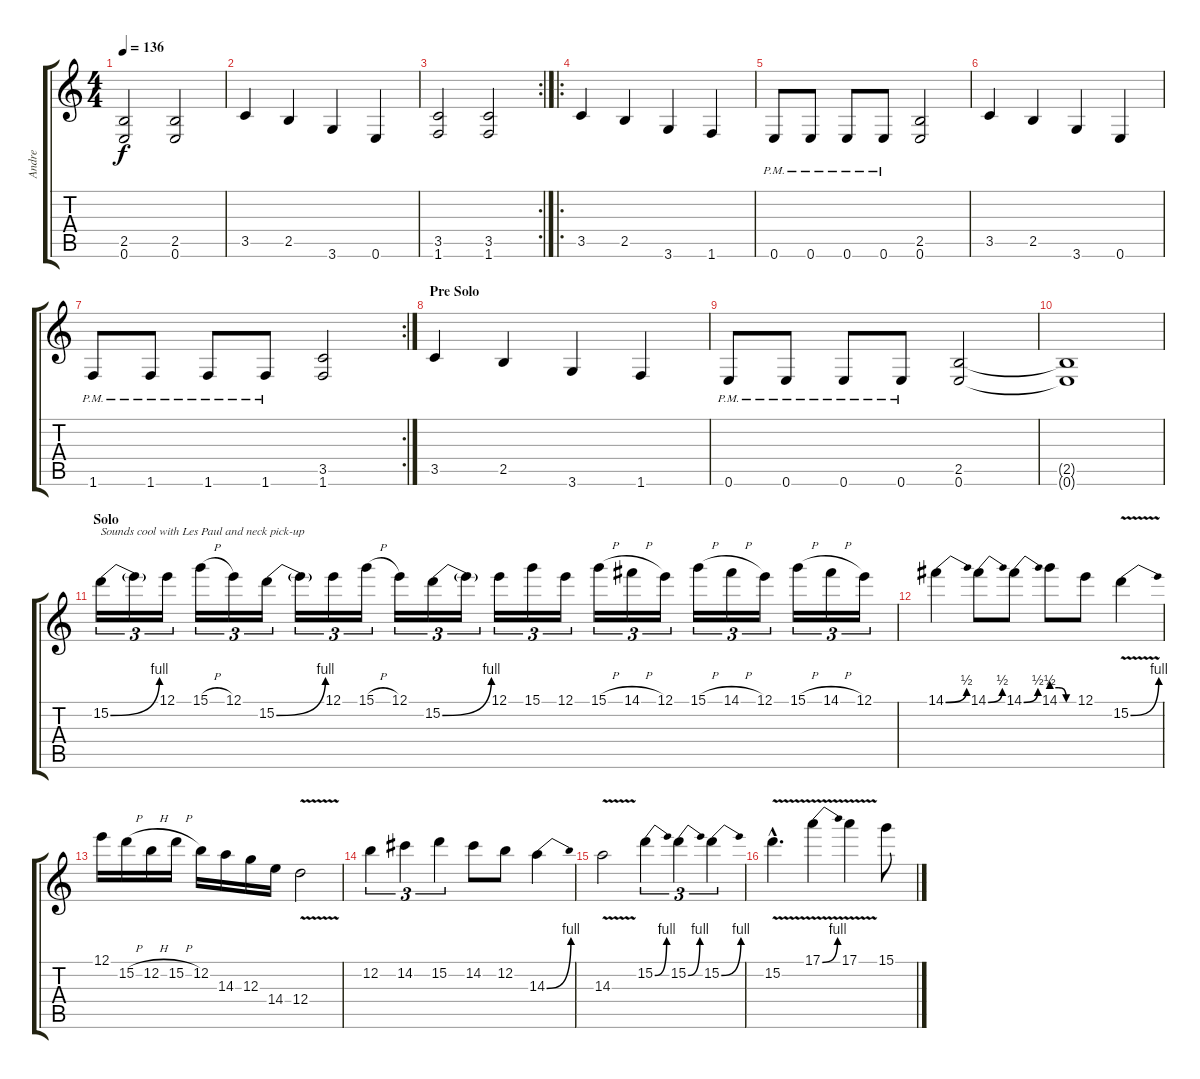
\track ("Andre" "Andre") {instrument overdrivenguitar}
\staff {score tabs}
\tuning (E4 B3 G3 D3 A2 E2) {hide}
\ts (4 4)
\tempo 136
\clef g2
\ks c
(2.5 0.6).2{dy f} (2.5 0.6).2 |
3.5.4 2.5.4 3.6.4 0.6.4 |
\rc 2
(3.5 1.6).2 (3.5 1.6).2 |
\ro
3.5.4 2.5.4 3.6.4 1.6.4 |
0.6{pm}.8 0.6{pm}.8 0.6{pm}.8 0.6{pm}.8 (2.5 0.6).2 |
3.5.4 2.5.4 3.6.4 0.6.4 |
\rc 2
1.6{pm}.8 1.6{pm}.8 1.6{pm}.8 1.6{pm}.8 (3.5 1.6).2 |
\section ("" "Pre Solo")
3.5.4 2.5.4 3.6.4 1.6.4 |
0.6{pm}.8 0.6{pm}.8 0.6{pm}.8 0.6{pm}.8 (2.5 0.6).2 |
(2.5{t} 0.6{t}).1 |
\section ("" "Solo")
15.2{be (bend 0 0 60 4)}.16{tu (3 2) txt "Sounds cool with Les Paul and neck pick-up"} 15.2{t}.16{tu (3 2)} 12.1.16{tu (3 2)} 15.1{h}.16{tu (3 2)} 12.1.16{tu (3 2)} 15.2{be (bend 0 0 60 4)}.16{tu (3 2)} 15.2{t}.16{tu (3 2)} 12.1.16{tu (3 2)} 15.1{h}.16{tu (3 2)} 12.1.16{tu (3 2)} 15.2{be (bend 0 0 60 4)}.16{tu (3 2)} 15.2{t}.16{tu (3 2)} 12.1.16{tu (3 2)} 15.1.16{tu (3 2)} 12.1.16{tu (3 2)} 15.1{h}.16{tu (3 2)} 14.1{h}.16{tu (3 2)} 12.1.16{tu (3 2)} 15.1{h}.16{tu (3 2)} 14.1{h}.16{tu (3 2)} 12.1.16{tu (3 2)} 15.1{h}.16{tu (3 2)} 14.1{h}.16{tu (3 2)} 12.1.16{tu (3 2)} |
14.1{be (bend 0 0 60 2)}.4 14.1{be (bend 0 0 60 2)}.8 14.1{be (bend 0 0 60 2)}.8 14.1{be (custom 0 2 20 2 40 0 60 0)}.8 12.1.8 15.2{be (bend 0 0 60 4) v}.4 |
12.1.16 15.2{h}.16 12.2{h}.16 15.2{h}.16 12.2.16 14.3.16 12.3.16 14.4.16 12.4{v}.2 |
12.2.4{tu (3 2)} 14.2.4{tu (3 2)} 15.2.4{tu (3 2)} 14.2.8 12.2.8 14.3{be (bend 0 0 60 4)}.4 |
14.3{v}.2 15.2{be (bend 0 0 60 4)}.4{tu (3 2)} 15.2{be (bend 0 0 60 4)}.4{tu (3 2)} 15.2{be (bend 0 0 60 4)}.4{tu (3 2)} |
15.2{v hac}.4{d} 17.1{be (bend 0 0 60 4) v}.4 17.1{v}.4 15.1.8
